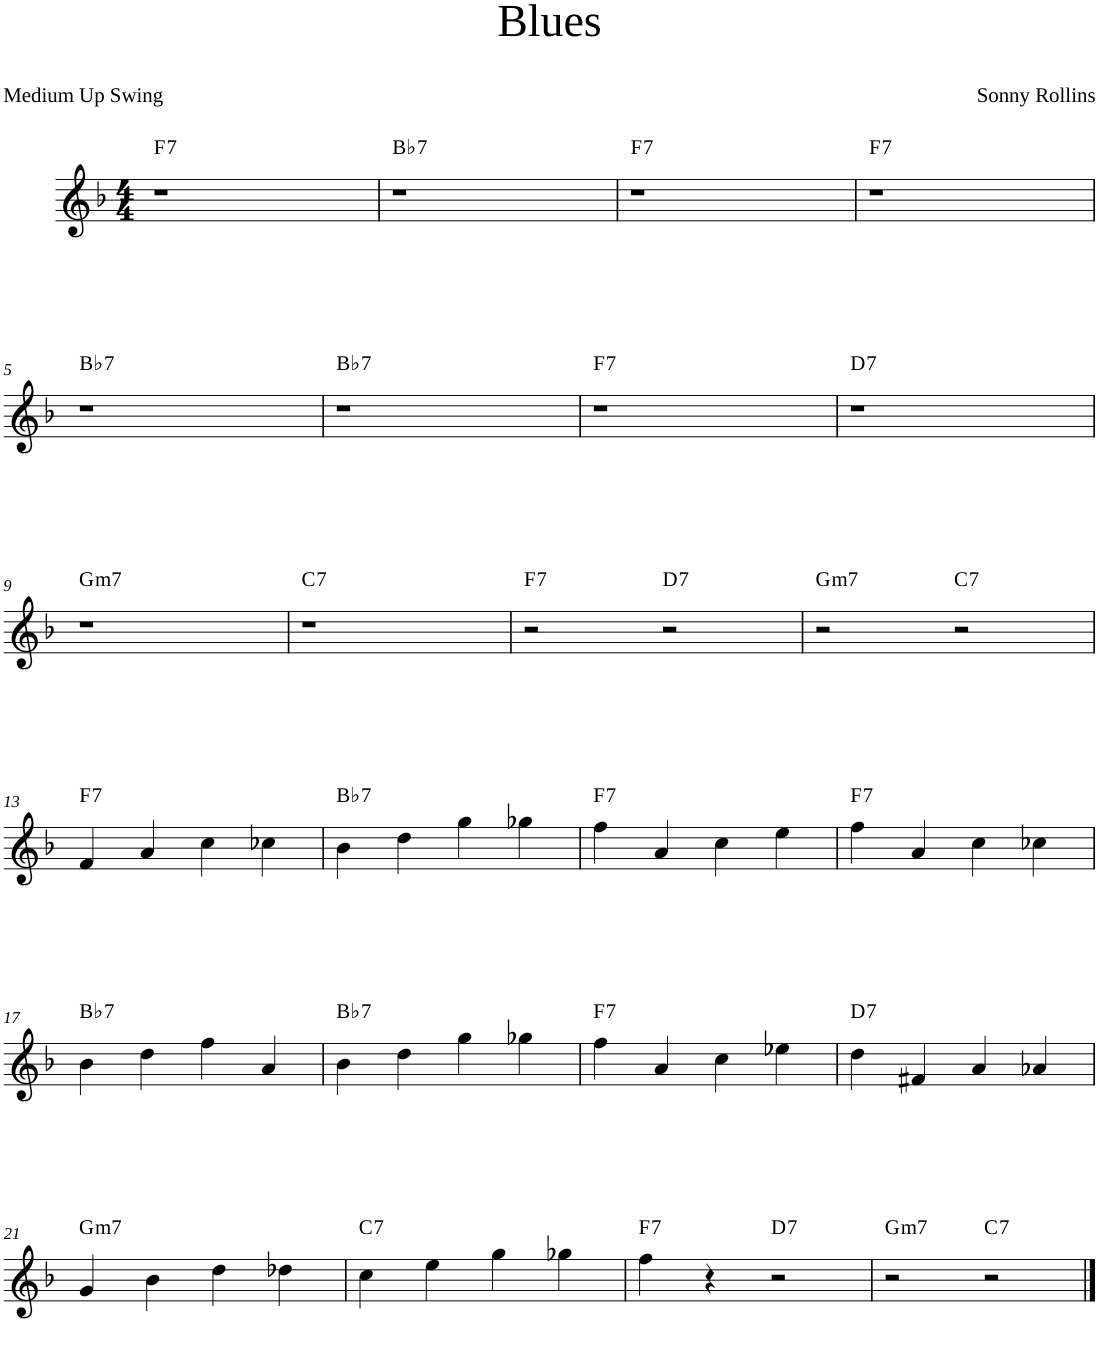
**kern	**harte
*part1	*part1
*staff1	*
*I"Lead sheet	*
*clefG2	*
*k[b-]	*
*F:	*
*M4/4	*
=1	=1
!	!LO:H:kt=7
1r	F:7
=2	=2
!	!LO:H:kt=7
1r	Bb:7
=3	=3
!	!LO:H:kt=7
1r	F:7
=4	=4
!	!LO:H:kt=7
1r	F:7
!!LO:LB:g=z
=5	=5
!	!LO:H:kt=7
1r	Bb:7
=6	=6
!	!LO:H:kt=7
1r	Bb:7
=7	=7
!	!LO:H:kt=7
1r	F:7
=8	=8
!	!LO:H:kt=7
1r	D:7
!!LO:LB:g=z
=9	=9
!	!LO:H:kt=m7
1r	G:min7
=10	=10
!	!LO:H:kt=7
1r	C:7
=11	=11
!	!LO:H:kt=7
2r	F:7
!	!LO:H:kt=7
2r	D:7
=12	=12
!	!LO:H:kt=m7
2r	G:min7
!	!LO:H:kt=7
2r	C:7
!!LO:LB:g=z
=13	=13
!	!LO:H:kt=7
4f/	F:7
4a/	.
4cc\	.
4cc-X\	.
=14	=14
!	!LO:H:kt=7
4b-\	Bb:7
4dd\	.
4gg\	.
4gg-X\	.
=15	=15
!	!LO:H:kt=7
4ff\	F:7
4a/	.
4cc\	.
4ee\	.
=16	=16
!	!LO:H:kt=7
4ff\	F:7
4a/	.
4cc\	.
4cc-X\	.
!!LO:LB:g=z
=17	=17
!	!LO:H:kt=7
4b-\	Bb:7
4dd\	.
4ff\	.
4a/	.
=18	=18
!	!LO:H:kt=7
4b-\	Bb:7
4dd\	.
4gg\	.
4gg-X\	.
=19	=19
!	!LO:H:kt=7
4ff\	F:7
4a/	.
4cc\	.
4ee-X\	.
=20	=20
!	!LO:H:kt=7
4dd\	D:7
4f#X/	.
4a/	.
4a-X/	.
!!LO:LB:g=z
=21	=21
!	!LO:H:kt=m7
4g/	G:min7
4b-\	.
4dd\	.
4dd-X\	.
=22	=22
!	!LO:H:kt=7
4cc\	C:7
4ee\	.
4gg\	.
4gg-X\	.
=23	=23
!	!LO:H:kt=7
4ff\	F:7
4r	.
!	!LO:H:kt=7
2r	D:7
=24	=24
!	!LO:H:kt=m7
2r	G:min7
!	!LO:H:kt=7
2r	C:7
==	==
*-	*-
